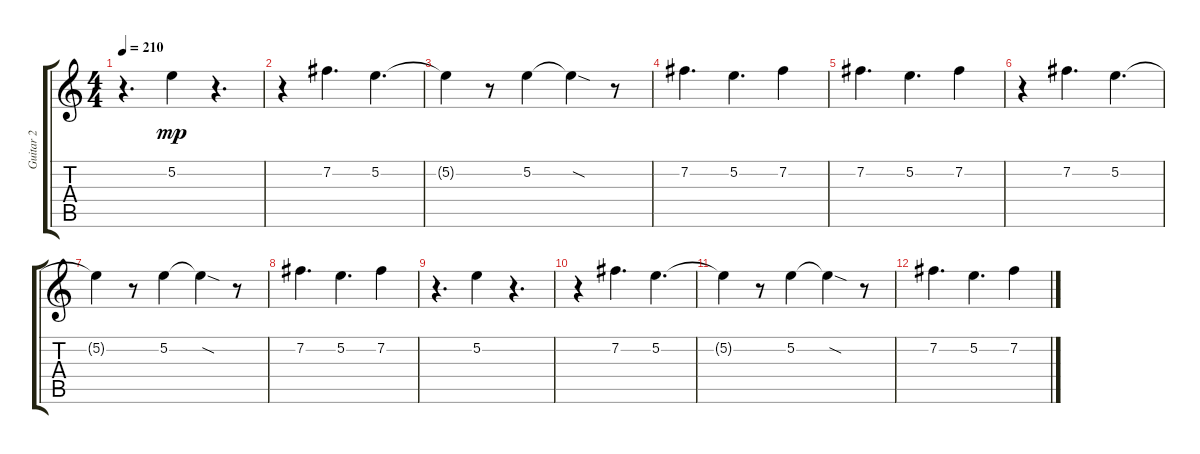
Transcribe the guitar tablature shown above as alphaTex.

\track ("Guitar 2" "Guitar 2") {instrument acousticguitarnylon}
\staff {score tabs}
\tuning (E4 B3 G3 D3 A2 E2) {hide}
\ts (4 4)
\tempo 210
\clef g2
\ks c
r.4{d dy mp} 5.2.4 r.4{d} |
r.4 7.2.4{d} 5.2.4{d} |
5.2{t}.4 r.8 5.2.4 5.2{sod t}.4 r.8 |
7.2.4{d} 5.2.4{d} 7.2.4 |
7.2.4{d} 5.2.4{d} 7.2.4 |
r.4 7.2.4{d} 5.2.4{d} |
5.2{t}.4 r.8 5.2.4 5.2{sod t}.4 r.8 |
7.2.4{d} 5.2.4{d} 7.2.4 |
r.4{d} 5.2.4 r.4{d} |
r.4 7.2.4{d} 5.2.4{d} |
5.2{t}.4 r.8 5.2.4 5.2{sod t}.4 r.8 |
7.2.4{d} 5.2.4{d} 7.2.4
